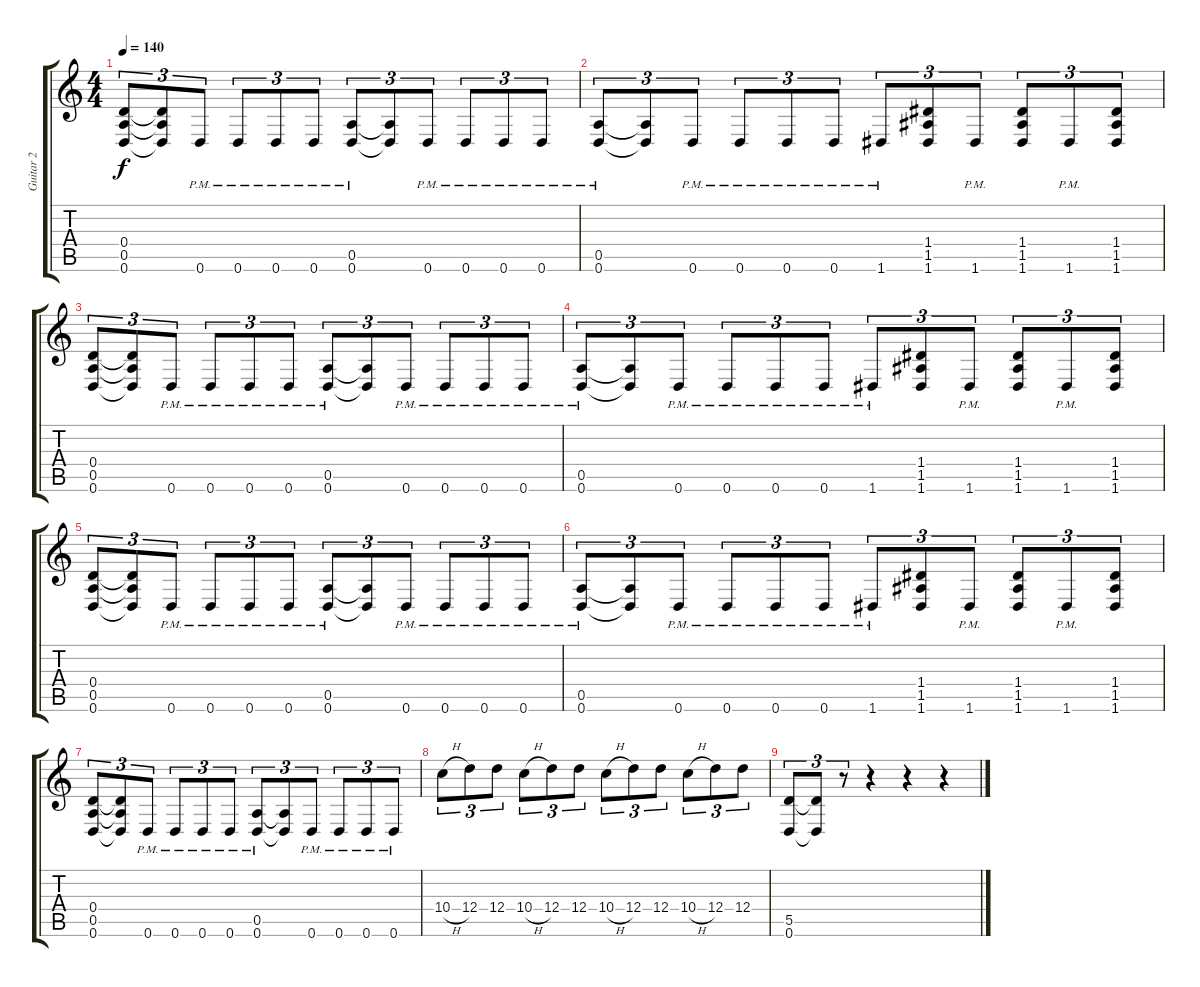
\track ("Guitar 2" "Guitar 2") {instrument distortionguitar}
\staff {score tabs}
\tuning (E4 B3 G3 D3 A2 D2) {hide}
\ts (4 4)
\tempo 140
\clef g2
\ks c
(0.4 0.5 0.6).8{tu (3 2) dy f} (0.4{t} 0.5{t} 0.6{t}).8{tu (3 2)} 0.6{pm}.8{tu (3 2)} 0.6{pm}.8{tu (3 2)} 0.6{pm}.8{tu (3 2)} 0.6{pm}.8{tu (3 2)} (0.5{pm} 0.6{pm}).8{tu (3 2)} (0.5{t} 0.6{t}).8{tu (3 2)} 0.6{pm}.8{tu (3 2)} 0.6{pm}.8{tu (3 2)} 0.6{pm}.8{tu (3 2)} 0.6{pm}.8{tu (3 2)} |
(0.5{pm} 0.6{pm}).8{tu (3 2)} (0.5{t} 0.6{t}).8{tu (3 2)} 0.6{pm}.8{tu (3 2)} 0.6{pm}.8{tu (3 2)} 0.6{pm}.8{tu (3 2)} 0.6{pm}.8{tu (3 2)} 1.6{pm}.8{tu (3 2)} (1.4 1.5 1.6).8{tu (3 2)} 1.6{pm}.8{tu (3 2)} (1.4 1.5 1.6).8{tu (3 2)} 1.6{pm}.8{tu (3 2)} (1.4 1.5 1.6).8{tu (3 2)} |
(0.4 0.5 0.6).8{tu (3 2)} (0.4{t} 0.5{t} 0.6{t}).8{tu (3 2)} 0.6{pm}.8{tu (3 2)} 0.6{pm}.8{tu (3 2)} 0.6{pm}.8{tu (3 2)} 0.6{pm}.8{tu (3 2)} (0.5{pm} 0.6{pm}).8{tu (3 2)} (0.5{t} 0.6{t}).8{tu (3 2)} 0.6{pm}.8{tu (3 2)} 0.6{pm}.8{tu (3 2)} 0.6{pm}.8{tu (3 2)} 0.6{pm}.8{tu (3 2)} |
(0.5{pm} 0.6{pm}).8{tu (3 2)} (0.5{t} 0.6{t}).8{tu (3 2)} 0.6{pm}.8{tu (3 2)} 0.6{pm}.8{tu (3 2)} 0.6{pm}.8{tu (3 2)} 0.6{pm}.8{tu (3 2)} 1.6{pm}.8{tu (3 2)} (1.4 1.5 1.6).8{tu (3 2)} 1.6{pm}.8{tu (3 2)} (1.4 1.5 1.6).8{tu (3 2)} 1.6{pm}.8{tu (3 2)} (1.4 1.5 1.6).8{tu (3 2)} |
(0.4 0.5 0.6).8{tu (3 2)} (0.4{t} 0.5{t} 0.6{t}).8{tu (3 2)} 0.6{pm}.8{tu (3 2)} 0.6{pm}.8{tu (3 2)} 0.6{pm}.8{tu (3 2)} 0.6{pm}.8{tu (3 2)} (0.5{pm} 0.6{pm}).8{tu (3 2)} (0.5{t} 0.6{t}).8{tu (3 2)} 0.6{pm}.8{tu (3 2)} 0.6{pm}.8{tu (3 2)} 0.6{pm}.8{tu (3 2)} 0.6{pm}.8{tu (3 2)} |
(0.5{pm} 0.6{pm}).8{tu (3 2)} (0.5{t} 0.6{t}).8{tu (3 2)} 0.6{pm}.8{tu (3 2)} 0.6{pm}.8{tu (3 2)} 0.6{pm}.8{tu (3 2)} 0.6{pm}.8{tu (3 2)} 1.6{pm}.8{tu (3 2)} (1.4 1.5 1.6).8{tu (3 2)} 1.6{pm}.8{tu (3 2)} (1.4 1.5 1.6).8{tu (3 2)} 1.6{pm}.8{tu (3 2)} (1.4 1.5 1.6).8{tu (3 2)} |
(0.4 0.5 0.6).8{tu (3 2)} (0.4{t} 0.5{t} 0.6{t}).8{tu (3 2)} 0.6{pm}.8{tu (3 2)} 0.6{pm}.8{tu (3 2)} 0.6{pm}.8{tu (3 2)} 0.6{pm}.8{tu (3 2)} (0.5{pm} 0.6{pm}).8{tu (3 2)} (0.5{t} 0.6{t}).8{tu (3 2)} 0.6{pm}.8{tu (3 2)} 0.6{pm}.8{tu (3 2)} 0.6{pm}.8{tu (3 2)} 0.6{pm}.8{tu (3 2)} |
10.4{h}.8{tu (3 2)} 12.4.8{tu (3 2)} 12.4.8{tu (3 2)} 10.4{h}.8{tu (3 2)} 12.4.8{tu (3 2)} 12.4.8{tu (3 2)} 10.4{h}.8{tu (3 2)} 12.4.8{tu (3 2)} 12.4.8{tu (3 2)} 10.4{h}.8{tu (3 2)} 12.4.8{tu (3 2)} 12.4.8{tu (3 2)} |
(5.5 0.6).8{tu (3 2)} (5.5{t} 0.6{t}).8{tu (3 2)} r.8{tu (3 2)} r.4 r.4 r.4
